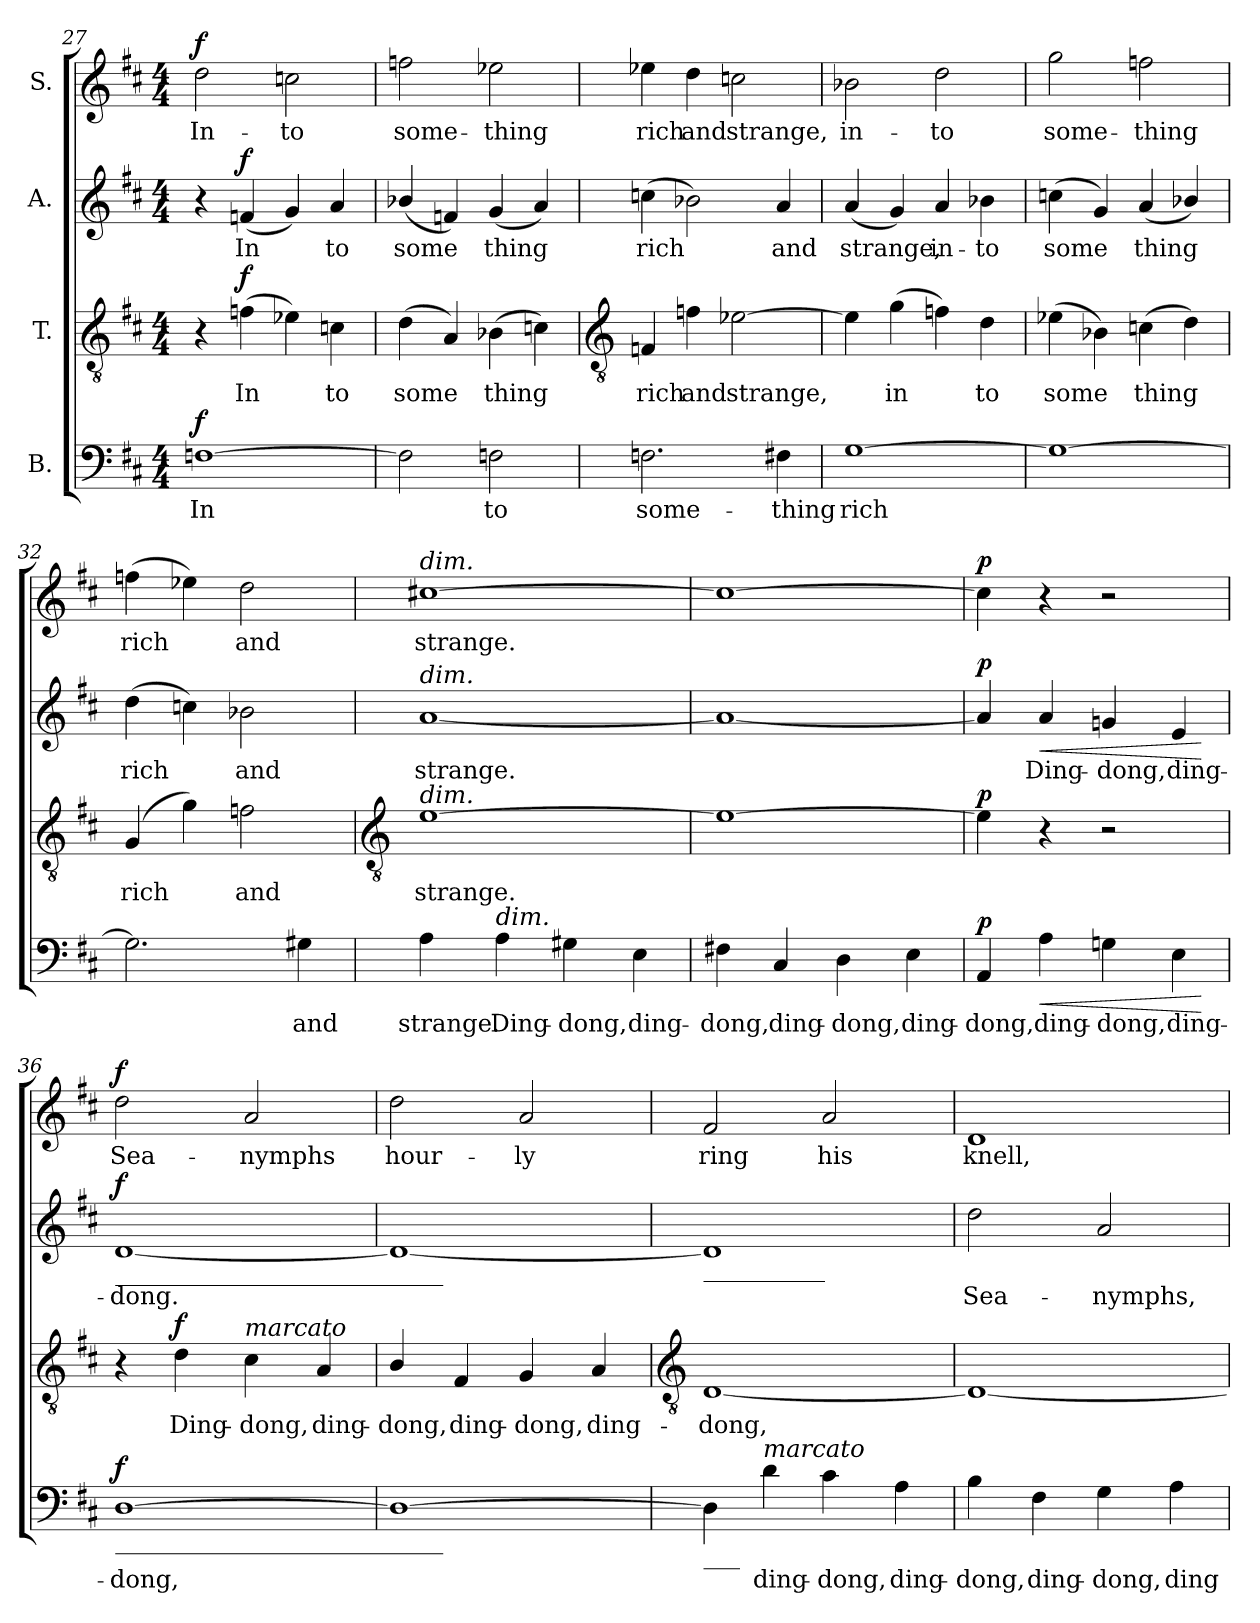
**kern	**text	**dynam	**kern	**text	**dynam	**kern	**text	**dynam	**kern	**text	**dynam
*part4	*part4	*part4	*part3	*part3	*part3	*part2	*part2	*part2	*part1	*part1	*part1
*staff4	*staff4	*staff4	*staff3	*staff3	*staff3	*staff2	*staff2	*staff2	*staff1	*staff1	*staff1
*I"B.	*	*	*I"T.	*	*	*I"A.	*	*	*I"S.	*	*
*clefF4	*	*	*clefGv2	*	*	*clefG2	*	*	*clefG2	*	*
*k[f#c#]	*	*	*k[f#c#]	*	*	*k[f#c#]	*	*	*k[f#c#]	*	*
*D:	*	*	*D:	*	*	*D:	*	*	*D:	*	*
*M4/4	*	*	*M4/4	*	*	*M4/4	*	*	*M4/4	*	*
=27	=27	=27	=27	=27	=27	=27	=27	=27	=27	=27	=27
!	!LO:LY:b	!LO:DY:a	!	!	!	!	!	!	!	!LO:LY:b	!LO:DY:a
[1Fn	In	f	4r	.	.	4r	.	.	2dd	In-	f
!	!	!	!	!LO:LY:b	!LO:DY:a	!	!LO:LY:b	!LO:DY:a	!	!	!
.	.	.	(>4fn	In	f	(<4fn	In	f	.	.	.
!	!	!	!	!	!	!	!	!	!	!LO:LY:b	!
.	.	.	4e-X)	.	.	4g)	.	.	2ccn	-to	.
!	!	!	!	!LO:LY:b	!	!	!LO:LY:b	!	!	!	!
.	.	.	4cn	to	.	4a	to	.	.	.	.
=28	=28	=28	=28	=28	=28	=28	=28	=28	=28	=28	=28
!	!	!	!	!LO:LY:b	!	!	!LO:LY:b	!	!	!LO:LY:b	!
2F]	.	.	(<4d	some	.	(<4b-X/	some	.	2ffn	some-	.
.	.	.	4A)	.	.	4fn)	.	.	.	.	.
!	!LO:LY:b	!	!	!LO:LY:b	!	!	!LO:LY:b	!	!	!LO:LY:b	!
2F	to	.	(>4B-X	thing	.	(<4g	thing	.	2ee-X	-thing	.
.	.	.	4cn)	.	.	4a)	.	.	.	.	.
!!LO:LB:g=z
=29	=29	=29	=29	=29	=29	=29	=29	=29	=29	=29	=29
*	*	*	*clefGv2	*	*	*	*	*	*	*	*
!	!LO:LY:b	!	!	!LO:LY:b	!	!	!LO:LY:b	!	!	!LO:LY:b	!
2.Fn	some-	.	4Fn	rich	.	(>4ccn	rich	.	4ee-X	rich	.
!	!	!	!	!LO:LY:b	!	!	!	!	!	!LO:LY:b	!
.	.	.	4fn	and	.	2b-X)	.	.	4dd	and	.
!	!	!	!	!LO:LY:b	!	!	!	!	!	!LO:LY:b	!
.	.	.	[2e-X	strange,	.	.	.	.	2ccn	strange,	.
!	!LO:LY:b	!	!	!	!	!	!LO:LY:b	!	!	!	!
4F#X	-thing	.	.	.	.	4a	and	.	.	.	.
=30	=30	=30	=30	=30	=30	=30	=30	=30	=30	=30	=30
!	!LO:LY:b	!	!	!	!	!	!LO:LY:b	!	!	!LO:LY:b	!
[1G	rich	.	4e-]	.	.	(<4a	strange,	.	2b-X	in-	.
!	!	!	!	!LO:LY:b	!	!	!	!	!	!	!
.	.	.	(>4g	in	.	4g)	.	.	.	.	.
!	!	!	!	!	!	!	!LO:LY:b	!	!	!LO:LY:b	!
.	.	.	4fn)	.	.	4a	in-	.	2dd	-to	.
!	!	!	!	!LO:LY:b	!	!	!LO:LY:b	!	!	!	!
.	.	.	4d	to	.	4b-X	-to	.	.	.	.
=31	=31	=31	=31	=31	=31	=31	=31	=31	=31	=31	=31
!	!	!	!	!LO:LY:b	!	!	!LO:LY:b	!	!	!LO:LY:b	!
1G_	.	.	(>4e-X	some	.	(<4ccn	some	.	2gg	some-	.
.	.	.	4B-X)	.	.	4g)	.	.	.	.	.
!	!	!	!	!LO:LY:b	!	!	!LO:LY:b	!	!	!LO:LY:b	!
.	.	.	(>4cn	thing	.	(<4a	thing	.	2ffn	-thing	.
.	.	.	4d)	.	.	4b-X/)	.	.	.	.	.
=32	=32	=32	=32	=32	=32	=32	=32	=32	=32	=32	=32
!	!	!	!	!LO:LY:b	!	!	!LO:LY:b	!	!	!LO:LY:b	!
2.G]	.	.	(<4G	rich	.	(>4dd	rich	.	(>4ffn	rich	.
.	.	.	4g)	.	.	4ccn)	.	.	4ee-X)	.	.
!	!	!	!	!LO:LY:b	!	!	!LO:LY:b	!	!	!LO:LY:b	!
.	.	.	2fn	and	.	2b-X	and	.	2dd	and	.
!	!LO:LY:b	!	!	!	!	!	!	!	!	!	!
4G#X	and	.	.	.	.	.	.	.	.	.	.
!!LO:LB:g=z
=33	=33	=33	=33	=33	=33	=33	=33	=33	=33	=33	=33
*	*	*	*clefGv2	*	*	*	*	*	*	*	*
!	!	!	!	!	!	!	!	!	!LO:TX:a:i:t=dim.	!	!
!	!	!	!	!	!	!LO:TX:a:i:t=dim.	!	!	!	!	!
!	!	!	!LO:TX:a:i:t=dim.	!	!	!	!	!	!	!	!
!	!LO:LY:b	!	!	!LO:LY:b	!	!	!LO:LY:b	!	!	!LO:LY:b	!
4A	strange.	.	[1e	strange.	.	[1a	strange.	.	[1cc#X	strange.	.
!LO:TX:a:i:t=dim.	!	!	!	!	!	!	!	!	!	!	!
!	!LO:LY:b	!	!	!	!	!	!	!	!	!	!
4A	Ding-	.	.	.	.	.	.	.	.	.	.
!	!LO:LY:b	!	!	!	!	!	!	!	!	!	!
4G#X	-dong,	.	.	.	.	.	.	.	.	.	.
!	!LO:LY:b	!	!	!	!	!	!	!	!	!	!
4E	ding-	.	.	.	.	.	.	.	.	.	.
=34	=34	=34	=34	=34	=34	=34	=34	=34	=34	=34	=34
!	!LO:LY:b	!	!	!	!	!	!	!	!	!	!
4F#X	-dong,	.	1e_	.	.	1a_	.	.	1cc#_	.	.
!	!LO:LY:b	!	!	!	!	!	!	!	!	!	!
4C#	ding-	.	.	.	.	.	.	.	.	.	.
!	!LO:LY:b	!	!	!	!	!	!	!	!	!	!
4D	-dong,	.	.	.	.	.	.	.	.	.	.
!	!LO:LY:b	!	!	!	!	!	!	!	!	!	!
4E	ding-	.	.	.	.	.	.	.	.	.	.
=35	=35	=35	=35	=35	=35	=35	=35	=35	=35	=35	=35
!	!LO:LY:b	!LO:DY:a	!	!	!LO:DY:a	!	!	!LO:DY:a	!	!	!LO:DY:a
4AA	-dong,	p	4e]	.	p	4a]	.	p	4cc#]	.	p
!	!LO:LY:b	!LO:HP:b	!	!	!	!	!LO:LY:b	!LO:HP:b	!	!	!
4A	ding-	<	4r	.	.	4a	Ding-	<	4r	.	.
!	!LO:LY:b	!	!	!	!	!	!LO:LY:b	!	!	!	!
4Gn	-dong,	.	2r	.	.	4gn	-dong,	.	2r	.	.
!	!LO:LY:b	!	!	!	!	!	!LO:LY:b	!	!	!	!
4E	ding-	.	.	.	.	4e	ding-	.	.	.	.
.	.	[	.	.	.	.	.	[	.	.	.
=36	=36	=36	=36	=36	=36	=36	=36	=36	=36	=36	=36
!	!	!	!	!	!	!LO:TX:b:t=___________________________	!	!	!	!	!
!LO:TX:b:t=___________________________	!	!	!	!	!	!	!	!	!	!	!
!	!LO:LY:b	!LO:DY:a	!	!	!	!	!LO:LY:b	!LO:DY:a	!	!LO:LY:b	!LO:DY:a
[1D	-dong,	f	4r	.	.	[1d	-dong.	f	2dd	Sea-	f
!	!	!	!	!LO:LY:b	!LO:DY:a	!	!	!	!	!	!
.	.	.	4d	Ding-	f	.	.	.	.	.	.
!	!	!	!LO:TX:a:i:t=marcato	!	!	!	!	!	!	!	!
!	!	!	!	!LO:LY:b	!	!	!	!	!	!LO:LY:b	!
.	.	.	4c#	-dong,	.	.	.	.	2a	-nymphs	.
!	!	!	!	!LO:LY:b	!	!	!	!	!	!	!
.	.	.	4A	ding-	.	.	.	.	.	.	.
=37	=37	=37	=37	=37	=37	=37	=37	=37	=37	=37	=37
!	!	!	!	!LO:LY:b	!	!	!	!	!	!LO:LY:b	!
1D_	.	.	4B/	-dong,	.	1d_	.	.	2dd	hour-	.
!	!	!	!	!LO:LY:b	!	!	!	!	!	!	!
.	.	.	4F#	ding-	.	.	.	.	.	.	.
!	!	!	!	!LO:LY:b	!	!	!	!	!	!LO:LY:b	!
.	.	.	4G	-dong,	.	.	.	.	2a	-ly	.
!	!	!	!	!LO:LY:b	!	!	!	!	!	!	!
.	.	.	4A	ding-	.	.	.	.	.	.	.
!!LO:LB:g=z
=38	=38	=38	=38	=38	=38	=38	=38	=38	=38	=38	=38
*	*	*	*clefGv2	*	*	*	*	*	*	*	*
!	!	!	!	!	!	!LO:TX:b:t=__________	!	!	!	!	!
!LO:TX:b:t=___	!	!	!	!	!	!	!	!	!	!	!
!	!	!	!	!LO:LY:b	!	!	!	!	!	!LO:LY:b	!
4D]	.	.	[1D	-dong,	.	1d]	.	.	2f#	ring	.
!LO:TX:a:i:t=marcato	!	!	!	!	!	!	!	!	!	!	!
!	!LO:LY:b	!	!	!	!	!	!	!	!	!	!
4d	ding-	.	.	.	.	.	.	.	.	.	.
!	!LO:LY:b	!	!	!	!	!	!	!	!	!LO:LY:b	!
4c#	-dong,	.	.	.	.	.	.	.	2a	his	.
!	!LO:LY:b	!	!	!	!	!	!	!	!	!	!
4A	ding-	.	.	.	.	.	.	.	.	.	.
=39	=39	=39	=39	=39	=39	=39	=39	=39	=39	=39	=39
!	!LO:LY:b	!	!	!	!	!	!LO:LY:b	!	!	!LO:LY:b	!
4B	-dong,	.	1D_	.	.	2dd	Sea-	.	1d	knell,	.
!	!LO:LY:b	!	!	!	!	!	!	!	!	!	!
4F#	ding-	.	.	.	.	.	.	.	.	.	.
!	!LO:LY:b	!	!	!	!	!	!LO:LY:b	!	!	!	!
4G	-dong,	.	.	.	.	2a	-nymphs,	.	.	.	.
!	!LO:LY:b	!	!	!	!	!	!	!	!	!	!
4A	ding-	.	.	.	.	.	.	.	.	.	.
=	=	=	=	=	=	=	=	=	=	=	=
*-	*-	*-	*-	*-	*-	*-	*-	*-	*-	*-	*-
